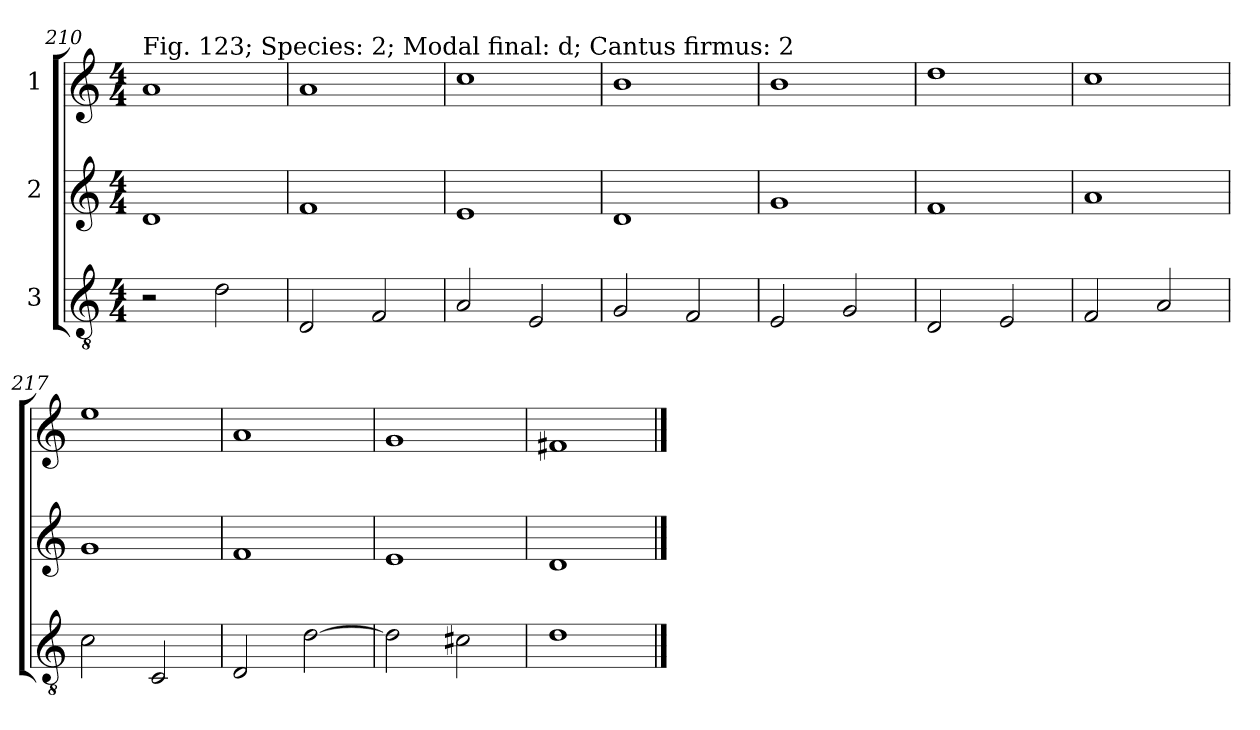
**kern	**kern	**kern
*part3	*part2	*part1
*staff3	*staff2	*staff1
*I"3	*I"2	*I"1
*clefGv2	*clefG2	*clefG2
*k[]	*k[]	*k[]
*M4/4	*M4/4	*M4/4
=210	=210	=210
!	!	!LO:TX:a:t=Fig. 123; Species&colon; 2; Modal final&colon; d; Cantus firmus&colon; 2
2r	1d	1a
2d\	.	.
=211	=211	=211
2D/	1f	1a
2F/	.	.
=212	=212	=212
2A/	1e	1cc
2E/	.	.
=213	=213	=213
2G/	1d	1b
2F/	.	.
=214	=214	=214
2E/	1g	1b
2G/	.	.
=215	=215	=215
2D/	1f	1dd
2E/	.	.
=216	=216	=216
2F/	1a	1cc
2A/	.	.
=217	=217	=217
2c\	1g	1ee
2C/	.	.
=218	=218	=218
2D/	1f	1a
[2d\	.	.
=219	=219	=219
2d\]	1e	1g
2c#X\	.	.
=220	=220	=220
1d	1d	1f#X
==	==	==
*-	*-	*-
